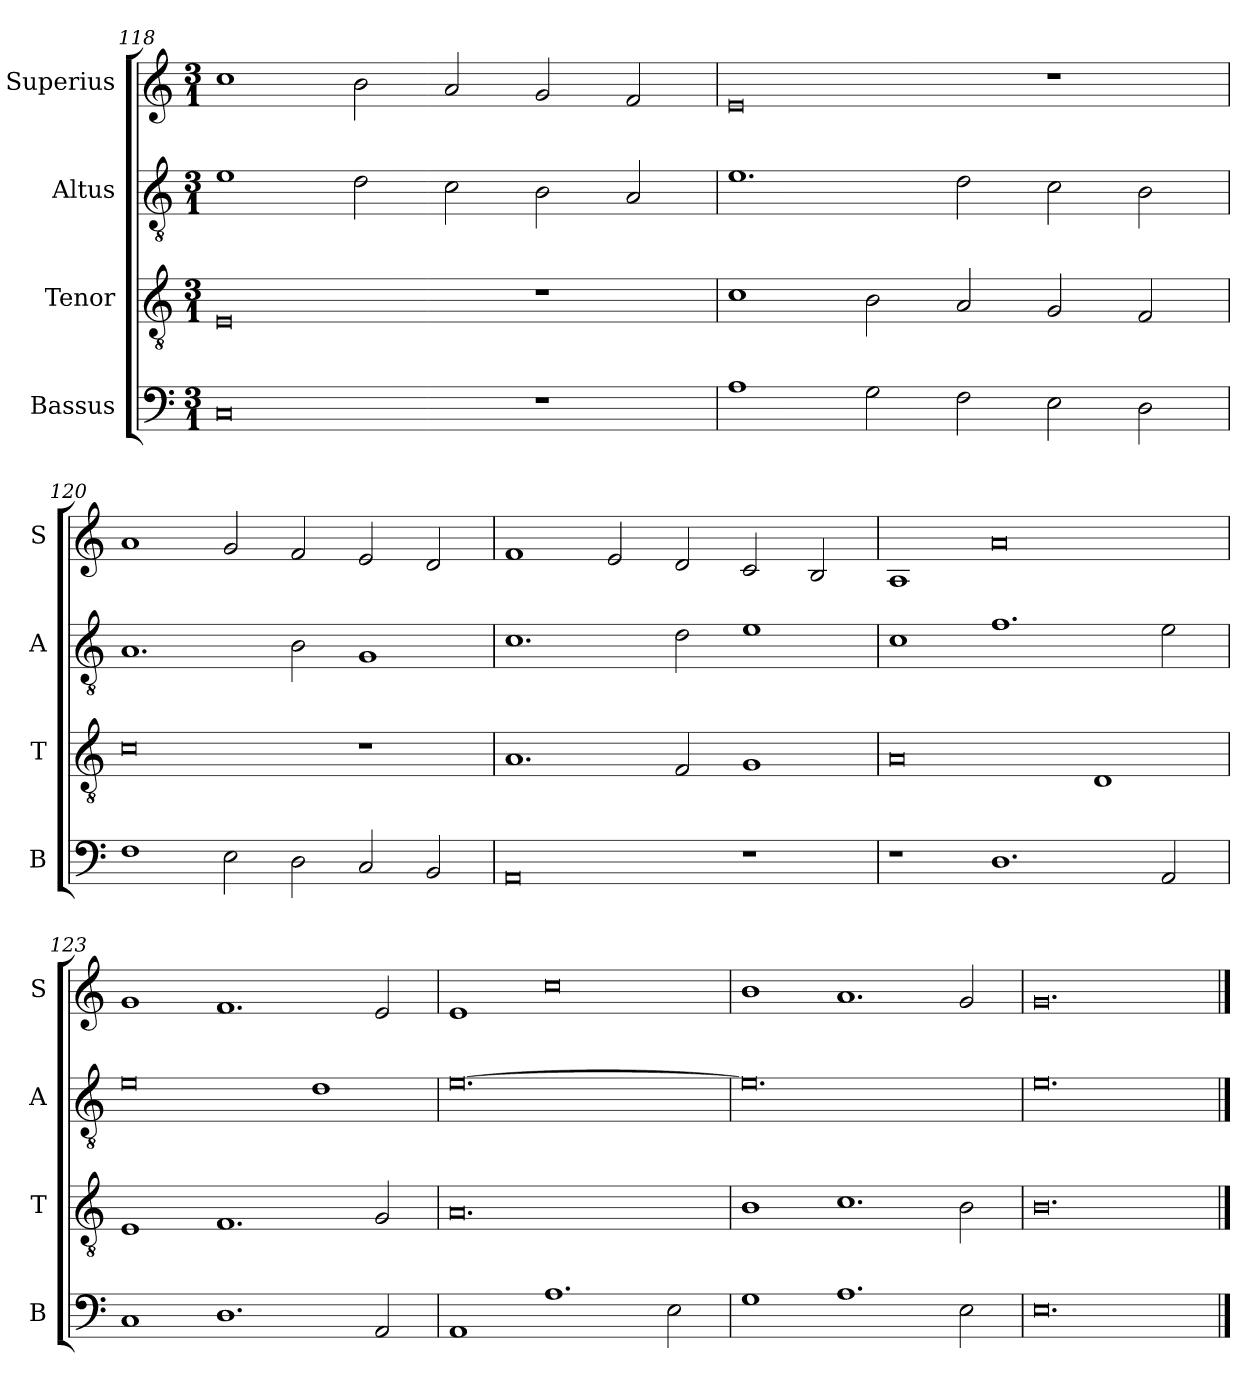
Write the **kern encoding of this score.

**kern	**kern	**kern	**kern
*part4	*part3	*part2	*part1
*staff4	*staff3	*staff2	*staff1
*I"Bassus	*I"Tenor	*I"Altus	*I"Superius
*I'B	*I'T	*I'A	*I'S
*clefF4	*clefGv2	*clefGv2	*clefG2
*k[]	*k[]	*k[]	*k[]
*M3/1	*M3/1	*M3/1	*M3/1
=118	=118	=118	=118
0C	0E	1e	1cc
.	.	2d\	2b\
.	.	2c\	2a/
1r	1r	2B\	2g/
.	.	2A/	2f/
=119	=119	=119	=119
1A	1c	1.e	0e
2G\	2B\	.	.
2F\	2A/	2d\	.
2E\	2G/	2c\	1r
2D\	2F/	2B\	.
=120	=120	=120	=120
1F	0c	1.A	1a
2E\	.	.	2g/
2D\	.	2B\	2f/
2C/	1r	1G	2e/
2BB/	.	.	2d/
=121	=121	=121	=121
0AA	1.A	1.c	1f
.	.	.	2e/
.	2F/	2d\	2d/
1r	1G	1e	2c/
.	.	.	2B/
=122	=122	=122	=122
1r	0A	1c	1A
1.D	.	1.f	0a
.	1D	.	.
2AA/	.	2e\	.
=123	=123	=123	=123
1C	1E	0e	1g
1.D	1.F	.	1.f
.	.	1d	.
2AA/	2G/	.	2e/
=124	=124	=124	=124
1AA	0.A	[0.e	1e
1.A	.	.	0cc
2E\	.	.	.
=125	=125	=125	=125
1G	1B	0.e]	1b
1.A	1.c	.	1.a
2E\	2B\	.	2g/
=126	=126	=126	=126
0.E	0.B	0.e	0.g
==	==	==	==
*-	*-	*-	*-
